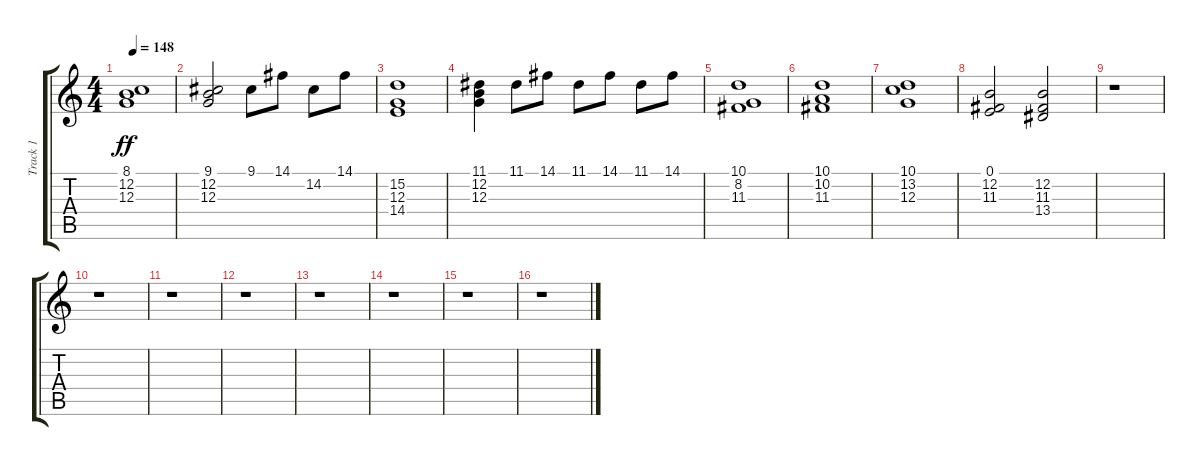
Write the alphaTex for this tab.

\track ("Track 1" "Track 1") {instrument electricpiano2}
\staff {score tabs}
\tuning (E4 B3 G3 D3 A2 E2) {hide}
\ts (4 4)
\tempo 148
\clef g2
\ks c
(8.1 12.2 12.3).1{dy ff} |
(9.1 12.2 12.3).2 9.1.8 14.1.8 14.2.8 14.1.8 |
(15.2 12.3 14.4).1 |
(11.1 12.2 12.3).4 11.1.8 14.1.8 11.1.8 14.1.8 11.1.8 14.1.8 |
(10.1 8.2 11.3).1 |
(10.1 10.2 11.3).1 |
(10.1 13.2 12.3).1 |
(0.1 12.2 11.3).2 (12.2 11.3 13.4).2 |
r.1 |
r.1 |
r.1 |
r.1 |
r.1 |
r.1 |
r.1 |
r.1
